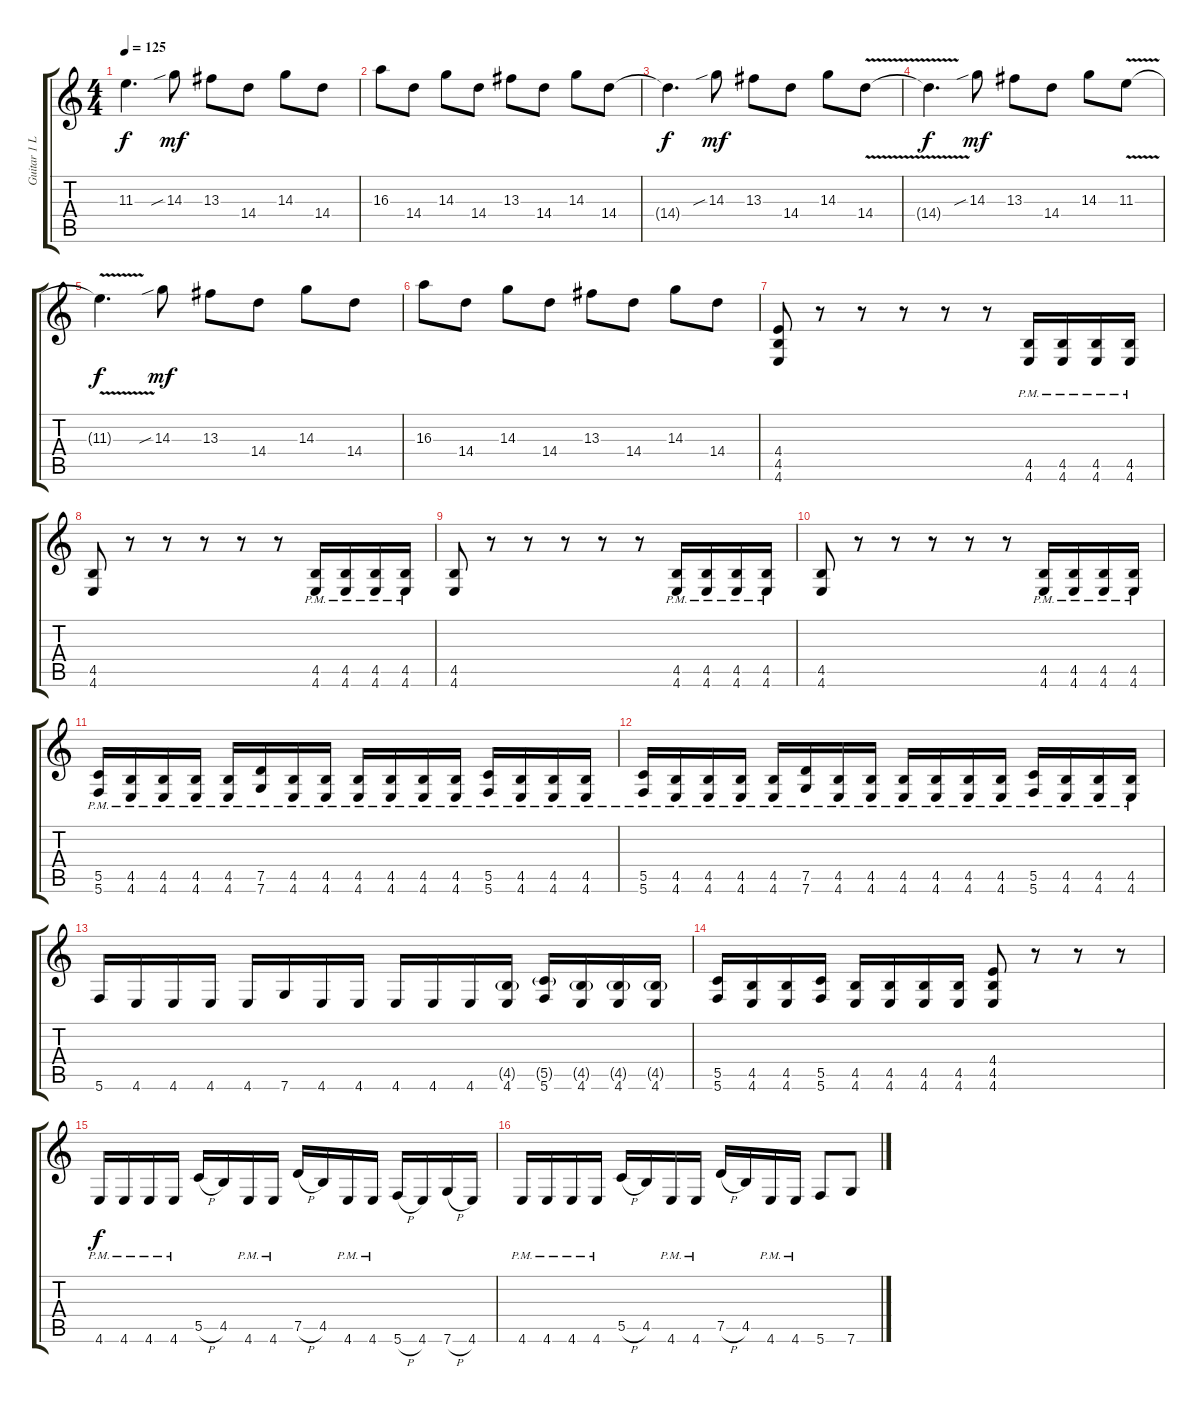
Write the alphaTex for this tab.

\track ("Guitar 1 Left" "Guitar 1 L") {instrument distortionguitar}
\staff {score tabs}
\tuning (D4 A3 F3 C3 G2 C2) {hide}
\ts (4 4)
\tempo 125
\clef g2
\ks c
11.3{t}.4{d dy f} 14.3{sib}.8{dy mf} 13.3.8 14.4.8 14.3.8 14.4.8 |
16.3.8 14.4.8 14.3.8 14.4.8 13.3.8 14.4.8 14.3.8 14.4.8 |
14.4{t}.4{d dy f instrument distortionguitar} 14.3{sib}.8{dy mf} 13.3.8 14.4.8 14.3.8 14.4{v}.8 |
14.4{t}.4{d dy f} 14.3{sib}.8{dy mf} 13.3.8 14.4.8 14.3.8 11.3{v}.8 |
11.3{t}.4{d dy f} 14.3{sib}.8{dy mf} 13.3.8 14.4.8 14.3.8 14.4.8 |
16.3.8 14.4.8 14.3.8 14.4.8 13.3.8 14.4.8 14.3.8 14.4.8 |
(4.4 4.5 4.6).8 r.8 r.8 r.8 r.8 r.8 (4.5{pm} 4.6{pm}).16 (4.5{pm} 4.6{pm}).16 (4.5{pm} 4.6{pm}).16 (4.5{pm} 4.6{pm}).16 |
(4.5 4.6).8 r.8 r.8 r.8 r.8 r.8 (4.5{pm} 4.6{pm}).16 (4.5{pm} 4.6{pm}).16 (4.5{pm} 4.6{pm}).16 (4.5{pm} 4.6{pm}).16 |
(4.5 4.6).8 r.8 r.8 r.8 r.8 r.8 (4.5{pm} 4.6{pm}).16 (4.5{pm} 4.6{pm}).16 (4.5{pm} 4.6{pm}).16 (4.5{pm} 4.6{pm}).16 |
(4.5 4.6).8 r.8 r.8 r.8 r.8 r.8 (4.5{pm} 4.6{pm}).16 (4.5{pm} 4.6{pm}).16 (4.5{pm} 4.6{pm}).16 (4.5{pm} 4.6{pm}).16 |
(5.5{pm} 5.6{pm}).16 (4.5{pm} 4.6{pm}).16 (4.5{pm} 4.6{pm}).16 (4.5{pm} 4.6{pm}).16 (4.5{pm} 4.6{pm}).16 (7.5{pm} 7.6{pm}).16 (4.5{pm} 4.6{pm}).16 (4.5{pm} 4.6{pm}).16 (4.5{pm} 4.6{pm}).16 (4.5{pm} 4.6{pm}).16 (4.5{pm} 4.6{pm}).16 (4.5{pm} 4.6{pm}).16 (5.5{pm} 5.6{pm}).16 (4.5{pm} 4.6{pm}).16 (4.5{pm} 4.6{pm}).16 (4.5{pm} 4.6{pm}).16 |
(5.5{pm} 5.6{pm}).16 (4.5{pm} 4.6{pm}).16 (4.5{pm} 4.6{pm}).16 (4.5{pm} 4.6{pm}).16 (4.5{pm} 4.6{pm}).16 (7.5{pm} 7.6{pm}).16 (4.5{pm} 4.6{pm}).16 (4.5{pm} 4.6{pm}).16 (4.5{pm} 4.6{pm}).16 (4.5{pm} 4.6{pm}).16 (4.5{pm} 4.6{pm}).16 (4.5{pm} 4.6{pm}).16 (5.5{pm} 5.6{pm}).16 (4.5{pm} 4.6{pm}).16 (4.5{pm} 4.6{pm}).16 (4.5{pm} 4.6{pm}).16 |
5.6.16 4.6.16 4.6.16 4.6.16 4.6.16 7.6.16 4.6.16 4.6.16 4.6.16 4.6.16 4.6.16 (4.5{g} 4.6).16 (5.5{g} 5.6).16 (4.5{g} 4.6).16 (4.5{g} 4.6).16 (4.5{g} 4.6).16 |
(5.5 5.6).16 (4.5 4.6).16 (4.5 4.6).16 (5.5 5.6).16 (4.5 4.6).16 (4.5 4.6).16 (4.5 4.6).16 (4.5 4.6).16 (4.4 4.5 4.6).8 r.8 r.8 r.8 |
4.6{pm}.16{dy f} 4.6{pm}.16 4.6{pm}.16 4.6{pm}.16 5.5{h}.16 4.5.16 4.6{pm}.16 4.6{pm}.16 7.5{h}.16 4.5.16 4.6{pm}.16 4.6{pm}.16 5.6{h}.16 4.6.16 7.6{h}.16 4.6.16 |
4.6{pm}.16 4.6{pm}.16 4.6{pm}.16 4.6{pm}.16 5.5{h}.16 4.5.16 4.6{pm}.16 4.6{pm}.16 7.5{h}.16 4.5.16 4.6{pm}.16 4.6{pm}.16 5.6.8 7.6.8
